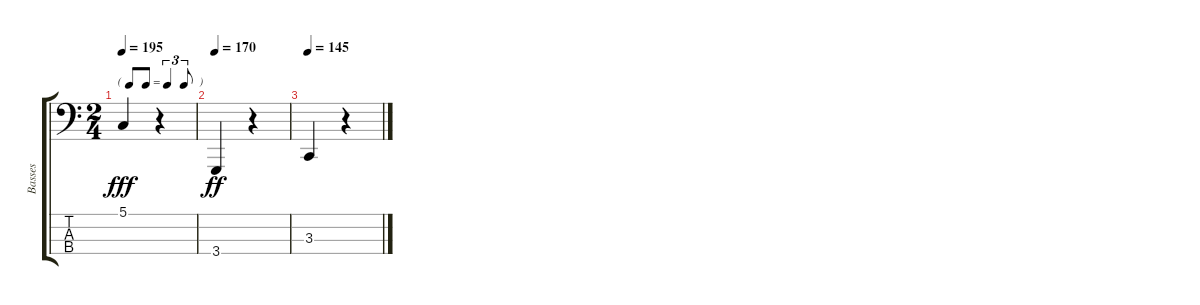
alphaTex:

\track ("Basses" "Basses") {instrument stringensemble1}
\staff {score tabs}
\tuning (G2 D2 A1 E1) {hide}
\ts (2 4)
\tf triplet8th
\tempo 195
\clef f4
\ks c
5.1.4{dy fff} r.4 |
\tempo 170
3.4.4{dy ff} r.4 |
\tempo 145
3.3.4 r.4
